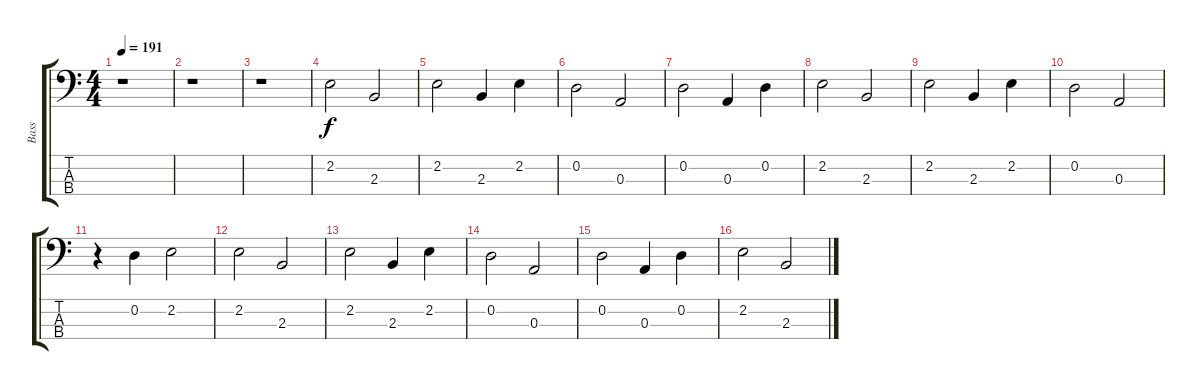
\track ("Bass" "Bass") {instrument electricbassfinger}
\staff {score tabs}
\tuning (G2 D2 A1 E1) {hide}
\ts (4 4)
\tempo 191
\clef f4
\ks c
r.1{dy f instrument electricbassfinger} |
r.1 |
r.1 |
2.2.2 2.3.2 |
2.2.2 2.3.4 2.2.4 |
0.2.2 0.3.2 |
0.2.2 0.3.4 0.2.4 |
2.2.2 2.3.2 |
2.2.2 2.3.4 2.2.4 |
0.2.2 0.3.2 |
r.4 0.2.4 2.2.2 |
2.2.2 2.3.2 |
2.2.2 2.3.4 2.2.4 |
0.2.2 0.3.2 |
0.2.2 0.3.4 0.2.4 |
2.2.2 2.3.2
